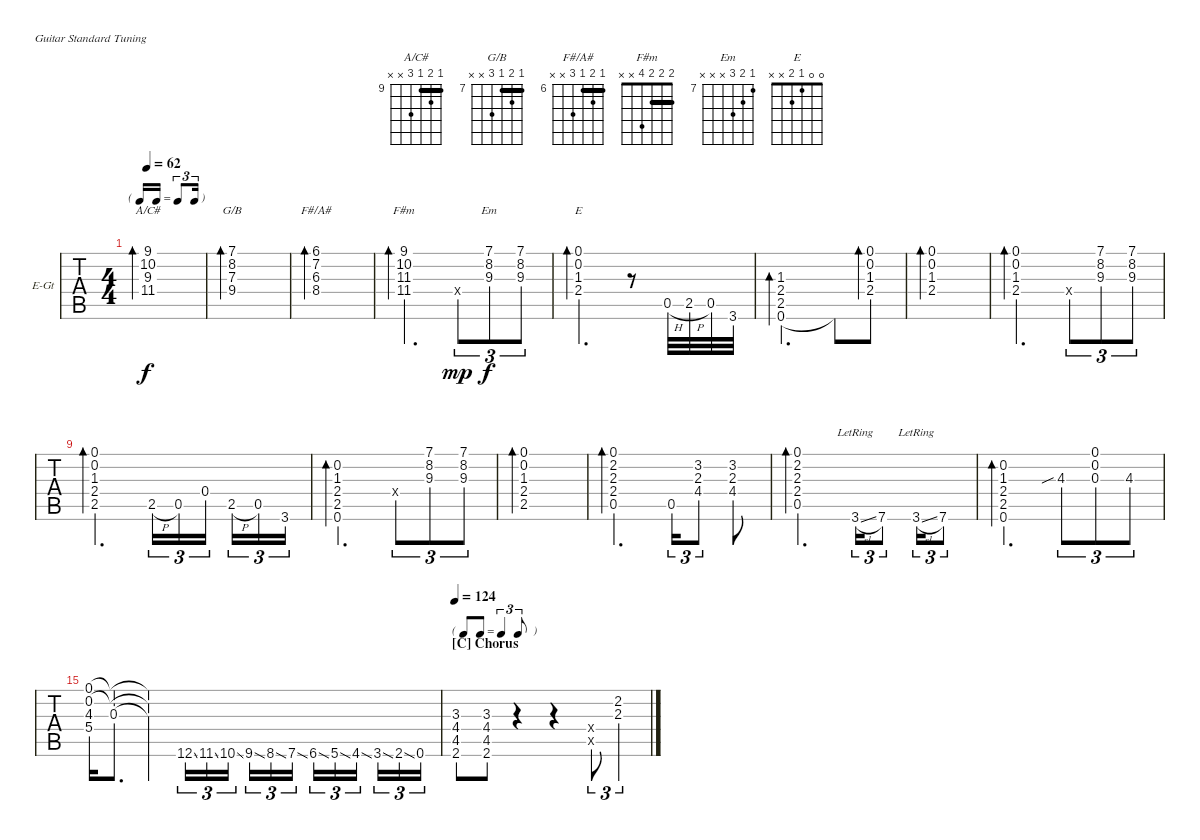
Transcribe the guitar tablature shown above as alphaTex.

\bracketExtendMode nobrackets
\firstSystemTrackNameOrientation horizontal
\otherSystemsTrackNameOrientation horizontal
\defaultBarNumberDisplay FirstOfSystem
\track ("Guitar" "E-Gt") {instrument overdrivenguitar}
\staff {tabs}
\tuning (E4 B3 G3 D3 A2 E2)
\chord ("A/C#" 9 10 9 11 x x) {firstfret 9 showfingering false barre 9}
\chord ("G/B" 7 8 7 9 x x) {firstfret 7 showfingering false barre 7}
\chord ("F#/A#" 6 7 6 8 x x) {firstfret 6 showfingering false barre 6}
\chord ("F#m" 2 2 2 4 x x) {showfingering false barre (2 2)}
\chord ("Em" 7 8 9 x x x) {firstfret 7 showfingering false}
\chord ("E" 0 0 1 2 x x) {showfingering false}
\ts (4 4)
\tf triplet16th
\tempo 62
\clef g2
\ks c
(9.1{ac} 10.2{ac} 9.3 11.4).1{bd 154 ch "A/C#" lyrics (0 "") lyrics (1 "") lyrics (2 "") lyrics (3 "") lyrics (4 "") dy f} |
(7.1{ac} 8.2{ac} 7.3 9.4).1{bd 138 ch "G/B" lyrics (0 "") lyrics (1 "") lyrics (2 "") lyrics (3 "") lyrics (4 "")} |
(6.1{ac} 7.2 6.3 8.4).1{bd 160 ch "F#/A#" lyrics (0 "") lyrics (1 "") lyrics (2 "") lyrics (3 "") lyrics (4 "")} |
(10.2 11.3 11.4 9.1).2{d bd 98 ch "F#m" lyrics (0 "") lyrics (1 "") lyrics (2 "") lyrics (3 "") lyrics (4 "")} 0.4{x}.8{tu (3 2) lyrics (0 "") lyrics (1 "") lyrics (2 "") lyrics (3 "") lyrics (4 "") dy mp} (7.1{st} 8.2{st} 9.3{st}).8{tu (3 2) ch "Em" lyrics (0 "") lyrics (1 "") lyrics (2 "") lyrics (3 "") lyrics (4 "") dy f} (7.1 8.2 9.3).8{tu (3 2) lyrics (0 "") lyrics (1 "") lyrics (2 "") lyrics (3 "") lyrics (4 "")} |
(2.4 1.3 0.2{ac} 0.1{ac}).2{d bd 95 ch "E" lyrics (0 "") lyrics (1 "") lyrics (2 "") lyrics (3 "") lyrics (4 "")} r.8{lyrics (0 "") lyrics (1 "") lyrics (2 "") lyrics (3 "") lyrics (4 "")} 0.5{h hac}.32{lyrics (0 "") lyrics (1 "") lyrics (2 "") lyrics (3 "") lyrics (4 "")} 2.5{h hac}.32{lyrics (0 "") lyrics (1 "") lyrics (2 "") lyrics (3 "") lyrics (4 "")} 0.5{hac}.32{lyrics (0 "") lyrics (1 "") lyrics (2 "") lyrics (3 "") lyrics (4 "")} 3.6{hac}.32{lyrics (0 "") lyrics (1 "") lyrics (2 "") lyrics (3 "") lyrics (4 "")} |
(0.6{hac} 2.5 2.4{ac} 1.3{ac}).2{d bd 70 lyrics (0 "") lyrics (1 "") lyrics (2 "") lyrics (3 "") lyrics (4 "")} 0.6{t}.8{lyrics (0 "") lyrics (1 "") lyrics (2 "") lyrics (3 "") lyrics (4 "")} (0.1{ac} 0.2{ac} 1.3 2.4).8{bd 41 lyrics (0 "") lyrics (1 "") lyrics (2 "") lyrics (3 "") lyrics (4 "")} |
(0.1 0.2{ac} 1.3 2.4).1{bd 169 lyrics (0 "") lyrics (1 "") lyrics (2 "") lyrics (3 "") lyrics (4 "")} |
(2.4 1.3 0.2{ac} 0.1{ac}).2{d bd 98 lyrics (0 "") lyrics (1 "") lyrics (2 "") lyrics (3 "") lyrics (4 "")} 0.4{x}.8{tu (3 2) lyrics (0 "") lyrics (1 "") lyrics (2 "") lyrics (3 "") lyrics (4 "")} (7.1{ac st} 8.2{ac st} 9.3{st}).8{tu (3 2) lyrics (0 "") lyrics (1 "") lyrics (2 "") lyrics (3 "") lyrics (4 "")} (7.1{ac st} 8.2{ac st} 9.3{st}).8{tu (3 2) lyrics (0 "") lyrics (1 "") lyrics (2 "") lyrics (3 "") lyrics (4 "")} |
(2.4 2.5 1.3{hac} 0.2{ac} 0.1{hac}).2{d bd 61 lyrics (0 "") lyrics (1 "") lyrics (2 "") lyrics (3 "") lyrics (4 "")} 2.5{h hac}.16{tu (3 2) lyrics (0 "") lyrics (1 "") lyrics (2 "") lyrics (3 "") lyrics (4 "")} 0.5{hac}.16{tu (3 2) lyrics (0 "") lyrics (1 "") lyrics (2 "") lyrics (3 "") lyrics (4 "")} 0.4{hac}.16{tu (3 2) lyrics (0 "") lyrics (1 "") lyrics (2 "") lyrics (3 "") lyrics (4 "")} 2.5{h hac}.16{tu (3 2) lyrics (0 "") lyrics (1 "") lyrics (2 "") lyrics (3 "") lyrics (4 "")} 0.5{hac}.16{tu (3 2) lyrics (0 "") lyrics (1 "") lyrics (2 "") lyrics (3 "") lyrics (4 "")} 3.6{hac}.16{tu (3 2) lyrics (0 "") lyrics (1 "") lyrics (2 "") lyrics (3 "") lyrics (4 "")} |
(0.6{hac} 2.5{ac} 2.4{hac} 1.3{hac} 0.2{hac}).2{d bd 61 lyrics (0 "") lyrics (1 "") lyrics (2 "") lyrics (3 "") lyrics (4 "")} 9.4{x}.8{tu (3 2) lyrics (0 "") lyrics (1 "") lyrics (2 "") lyrics (3 "") lyrics (4 "")} (7.1{hac st} 8.2{hac st} 9.3{hac st}).8{tu (3 2) lyrics (0 "") lyrics (1 "") lyrics (2 "") lyrics (3 "") lyrics (4 "")} (7.1{hac st} 8.2{hac st} 9.3{hac st}).8{tu (3 2) lyrics (0 "") lyrics (1 "") lyrics (2 "") lyrics (3 "") lyrics (4 "")} |
(0.2{hac} 0.1{hac} 2.4 2.5 1.3{hac}).1{bd 67 lyrics (0 "") lyrics (1 "") lyrics (2 "") lyrics (3 "") lyrics (4 "")} |
(0.1{hac} 2.2{hac} 2.3{hac} 2.4 0.5).2{d bd 48 lyrics (0 "") lyrics (1 "") lyrics (2 "") lyrics (3 "") lyrics (4 "")} 0.5.16{tu (3 2) lyrics (0 "") lyrics (1 "") lyrics (2 "") lyrics (3 "") lyrics (4 "")} (4.4{st} 2.3{hac st} 3.2{hac st}).8{tu (3 2) lyrics (0 "") lyrics (1 "") lyrics (2 "") lyrics (3 "") lyrics (4 "")} (3.2{hac st} 2.3{hac st} 4.4{st}).8{lyrics (0 "") lyrics (1 "") lyrics (2 "") lyrics (3 "") lyrics (4 "")} |
(0.1{hac} 2.2{hac} 2.3{hac} 2.4 0.5).2{d bd 45 lyrics (0 "") lyrics (1 "") lyrics (2 "") lyrics (3 "") lyrics (4 "")} 3.6{sl hac lr}.16{tu (3 2) lyrics (0 "") lyrics (1 "") lyrics (2 "") lyrics (3 "") lyrics (4 "")} 7.6{hac}.8{tu (3 2) lyrics (0 "") lyrics (1 "") lyrics (2 "") lyrics (3 "") lyrics (4 "")} 3.6{sl hac lr}.16{tu (3 2) lyrics (0 "") lyrics (1 "") lyrics (2 "") lyrics (3 "") lyrics (4 "")} 7.6{hac}.8{tu (3 2) lyrics (0 "") lyrics (1 "") lyrics (2 "") lyrics (3 "") lyrics (4 "")} |
(2.4{hac} 2.5 0.6{hac} 1.3{hac} 0.2{hac}).2{d bd 157 lyrics (0 "") lyrics (1 "") lyrics (2 "") lyrics (3 "") lyrics (4 "")} 4.3{sib ac}.8{tu (3 2) lyrics (0 "") lyrics (1 "") lyrics (2 "") lyrics (3 "") lyrics (4 "")} (0.1{ac} 0.2{ac} 0.3).8{tu (3 2) lyrics (0 "") lyrics (1 "") lyrics (2 "") lyrics (3 "") lyrics (4 "")} 4.3{ac}.8{tu (3 2) lyrics (0 "") lyrics (1 "") lyrics (2 "") lyrics (3 "") lyrics (4 "")} |
(0.1{ac} 0.2{ac} 4.3 5.4).16{lyrics (0 "") lyrics (1 "") lyrics (2 "") lyrics (3 "") lyrics (4 "")} (0.1{t} 0.2{t} 0.3).8{d lyrics (0 "") lyrics (1 "") lyrics (2 "") lyrics (3 "") lyrics (4 "")} (0.1{t} 0.2{t} 0.3{t}).4{lyrics (0 "") lyrics (1 "") lyrics (2 "") lyrics (3 "") lyrics (4 "")} 12.6{ss ac}.16{tu (3 2) lyrics (0 "") lyrics (1 "") lyrics (2 "") lyrics (3 "") lyrics (4 "")} 11.6{ss ac}.16{tu (3 2) lyrics (0 "") lyrics (1 "") lyrics (2 "") lyrics (3 "") lyrics (4 "")} 10.6{ss ac}.16{tu (3 2) lyrics (0 "") lyrics (1 "") lyrics (2 "") lyrics (3 "") lyrics (4 "")} 9.6{ss ac}.16{tu (3 2) lyrics (0 "") lyrics (1 "") lyrics (2 "") lyrics (3 "") lyrics (4 "")} 8.6{ss ac}.16{tu (3 2) lyrics (0 "") lyrics (1 "") lyrics (2 "") lyrics (3 "") lyrics (4 "")} 7.6{ss ac}.16{tu (3 2) lyrics (0 "") lyrics (1 "") lyrics (2 "") lyrics (3 "") lyrics (4 "")} 6.6{ss ac}.16{tu (3 2) lyrics (0 "") lyrics (1 "") lyrics (2 "") lyrics (3 "") lyrics (4 "")} 5.6{ss ac}.16{tu (3 2) lyrics (0 "") lyrics (1 "") lyrics (2 "") lyrics (3 "") lyrics (4 "")} 4.6{ss ac}.16{tu (3 2) lyrics (0 "") lyrics (1 "") lyrics (2 "") lyrics (3 "") lyrics (4 "")} 3.6{ss ac}.16{tu (3 2) lyrics (0 "") lyrics (1 "") lyrics (2 "") lyrics (3 "") lyrics (4 "")} 2.6{ss ac}.16{tu (3 2) lyrics (0 "") lyrics (1 "") lyrics (2 "") lyrics (3 "") lyrics (4 "")} 0.6{ac}.16{tu (3 2) lyrics (0 "") lyrics (1 "") lyrics (2 "") lyrics (3 "") lyrics (4 "")} |
\tf triplet8th
\section ("C" "Chorus")
\tempo 124
(3.3{st} 4.4 4.5 2.6).8{lyrics (0 "") lyrics (1 "") lyrics (2 "") lyrics (3 "") lyrics (4 "")} (3.3 4.4 4.5 2.6).8{lyrics (0 "") lyrics (1 "") lyrics (2 "") lyrics (3 "") lyrics (4 "")} r.4 r.4 (4.4{x} 4.5{x}).8{tu (3 2) lyrics (0 "") lyrics (1 "") lyrics (2 "") lyrics (3 "") lyrics (4 "")} (2.2{hac} 2.3{hac}).4{tu (3 2) lyrics (0 "") lyrics (1 "") lyrics (2 "") lyrics (3 "") lyrics (4 "")}
